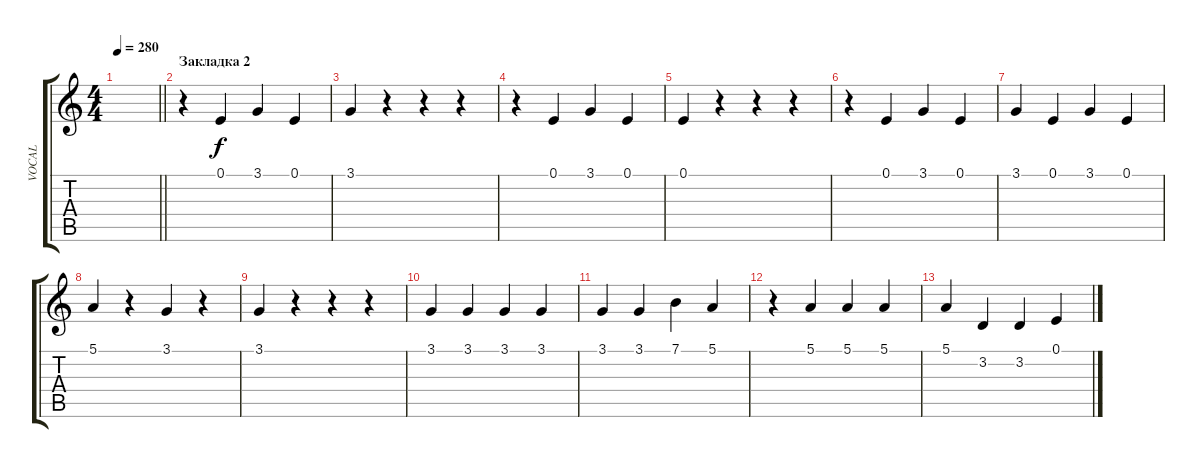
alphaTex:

\track ("VOCAL" "VOCAL") {instrument violin}
\staff {score tabs}
\tuning (E4 B3 G3 D3 A2 E2) {hide}
\ts (4 4)
\tempo 280
\clef g2
\barLineRight lightlight
\ks c
|
\section ("" "Закладка 2")
r.4 0.1.4 3.1.4 0.1.4 |
3.1.4 r.4 r.4 r.4 |
r.4 0.1.4 3.1.4 0.1.4 |
0.1.4 r.4 r.4 r.4 |
r.4 0.1.4 3.1.4 0.1.4 |
3.1.4 0.1.4 3.1.4 0.1.4 |
5.1.4 r.4 3.1.4 r.4 |
3.1.4 r.4 r.4 r.4 |
3.1.4 3.1.4 3.1.4 3.1.4 |
3.1.4 3.1.4 7.1.4 5.1.4 |
r.4 5.1.4 5.1.4 5.1.4 |
5.1.4 3.2.4 3.2.4 0.1.4
